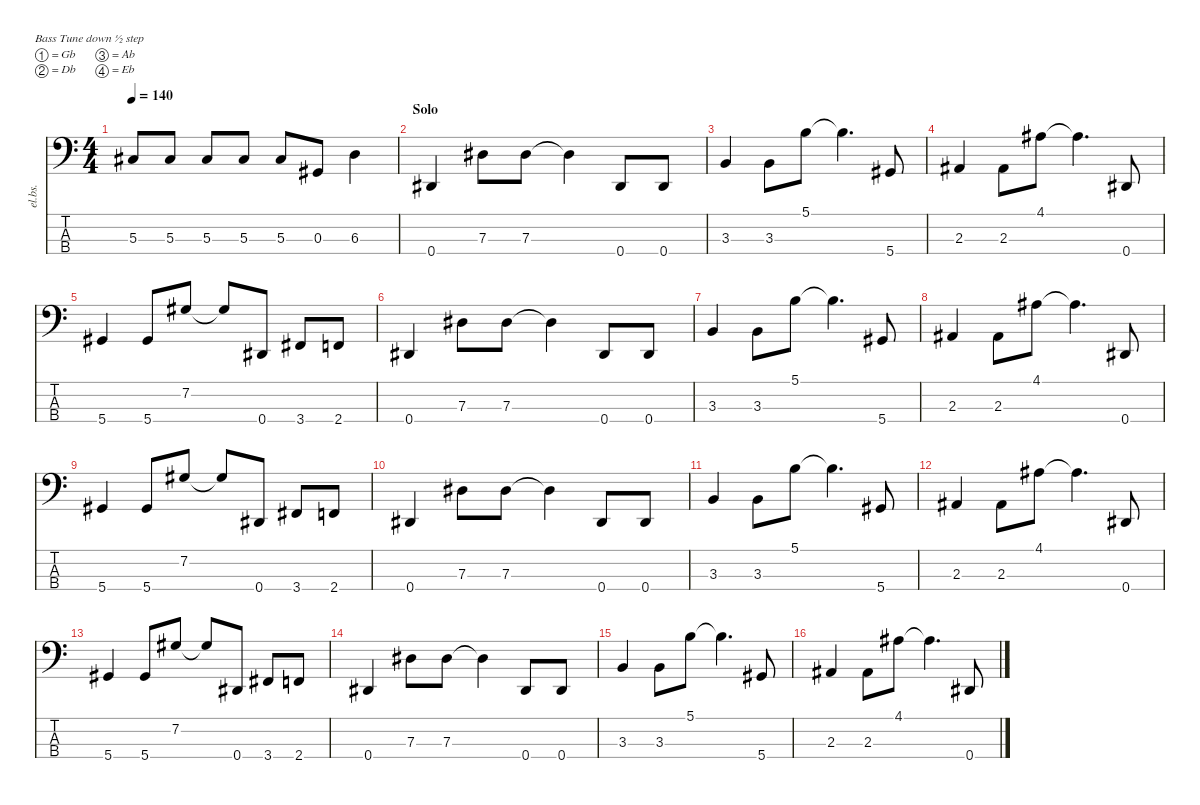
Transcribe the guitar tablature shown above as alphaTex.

\defaultSystemsLayout 4
\hideDynamics
\bracketExtendMode nobrackets
\otherSystemsTrackNameOrientation horizontal
\track ("Bass (Duff)" "el.bs.") {instrument electricbasspick}
\staff {score tabs}
\tuning (Gb2 Db2 Ab1 Eb1)
\ts (4 4)
\tempo 140
\clef f4
\ks c
5.3{acc #}.8{dy f} 5.3{acc #}.8 5.3{acc #}.8 5.3{acc #}.8 5.3{acc #}.8 0.3{acc #}.8 6.3.4 |
\section ("" "Solo")
0.4{acc #}.4 7.3{acc #}.8 7.3{acc #}.8 7.3{t acc #}.4 0.4{acc #}.8 0.4{acc #}.8 |
3.3.4 3.3.8 5.1.8 5.1{t}.4{d} 5.4{acc #}.8 |
2.3{acc #}.4 2.3{acc #}.8 4.1{acc #}.8 4.1{t acc #}.4{d} 0.4{acc #}.8 |
5.4{acc #}.4 5.4{acc #}.8 7.2{acc #}.8 7.2{t acc #}.8 0.4{acc #}.8 3.4{acc #}.8 2.4.8 |
0.4{acc #}.4 7.3{acc #}.8 7.3{acc #}.8 7.3{t acc #}.4 0.4{acc #}.8 0.4{acc #}.8 |
3.3.4 3.3.8 5.1.8 5.1{t}.4{d} 5.4{acc #}.8 |
2.3{acc #}.4 2.3{acc #}.8 4.1{acc #}.8 4.1{t acc #}.4{d} 0.4{acc #}.8 |
5.4{acc #}.4 5.4{acc #}.8 7.2{acc #}.8 7.2{t acc #}.8 0.4{acc #}.8 3.4{acc #}.8 2.4.8 |
0.4{acc #}.4 7.3{acc #}.8 7.3{acc #}.8 7.3{t acc #}.4 0.4{acc #}.8 0.4{acc #}.8 |
3.3.4 3.3.8 5.1.8 5.1{t}.4{d} 5.4{acc #}.8 |
2.3{acc #}.4 2.3{acc #}.8 4.1{acc #}.8 4.1{t acc #}.4{d} 0.4{acc #}.8 |
5.4{acc #}.4 5.4{acc #}.8 7.2{acc #}.8 7.2{t acc #}.8 0.4{acc #}.8 3.4{acc #}.8 2.4.8 |
0.4{acc #}.4 7.3{acc #}.8 7.3{acc #}.8 7.3{t acc #}.4 0.4{acc #}.8 0.4{acc #}.8 |
3.3.4 3.3.8 5.1.8 5.1{t}.4{d} 5.4{acc #}.8 |
2.3{acc #}.4 2.3{acc #}.8 4.1{acc #}.8 4.1{t acc #}.4{d} 0.4{acc #}.8
